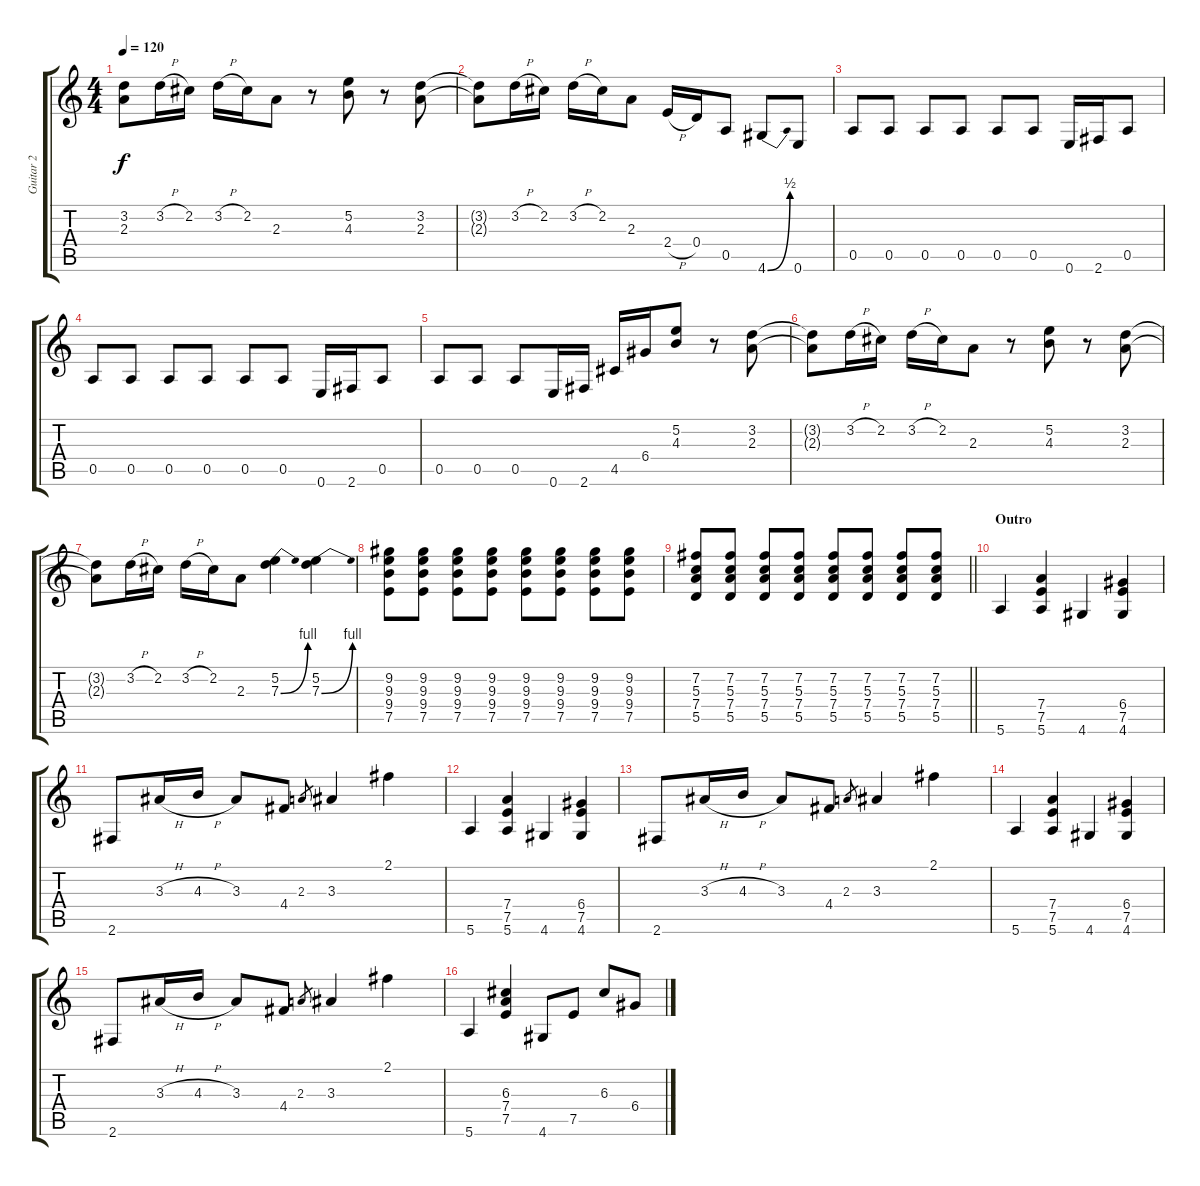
\track ("Guitar 2" "Guitar 2") {instrument overdrivenguitar}
\staff {score tabs}
\tuning (E4 B3 G3 D3 A2 E2) {hide}
\ts (4 4)
\tempo 120
\clef g2
\ks c
(3.2{t} 2.3{t}).8{dy f} 3.2{h}.16 2.2.16 3.2{h}.16 2.2.16 2.3.8 r.8 (5.2 4.3).8 r.8 (3.2 2.3).8 |
(3.2{t} 2.3{t}).8 3.2{h}.16 2.2.16 3.2{h}.16 2.2.16 2.3.8 2.4{h}.16 0.4.16 0.5.8 4.6{be (bend 0 0 60 2)}.8 0.6.8 |
0.5.8 0.5.8 0.5.8 0.5.8 0.5.8 0.5.8 0.6.16 2.6.16 0.5.8 |
0.5.8 0.5.8 0.5.8 0.5.8 0.5.8 0.5.8 0.6.16 2.6.16 0.5.8 |
0.5.8 0.5.8 0.5.8 0.6.16 2.6.16 4.5.16 6.4.16 (5.2 4.3).8 r.8 (3.2 2.3).8 |
(3.2{t} 2.3{t}).8 3.2{h}.16 2.2.16 3.2{h}.16 2.2.16 2.3.8 r.8 (5.2 4.3).8 r.8 (3.2 2.3).8 |
(3.2{t} 2.3{t}).8 3.2{h}.16 2.2.16 3.2{h}.16 2.2.16 2.3.8 (5.2 7.3{be (bend 0 0 60 4)}).4 (5.2 7.3{be (bend 0 0 60 4)}).4 |
(9.2 9.3 9.4 7.5).8 (9.2 9.3 9.4 7.5).8 (9.2 9.3 9.4 7.5).8 (9.2 9.3 9.4 7.5).8 (9.2 9.3 9.4 7.5).8 (9.2 9.3 9.4 7.5).8 (9.2 9.3 9.4 7.5).8 (9.2 9.3 9.4 7.5).8 |
\barLineRight lightlight
(7.2 5.3 7.4 5.5).8 (7.2 5.3 7.4 5.5).8 (7.2 5.3 7.4 5.5).8 (7.2 5.3 7.4 5.5).8 (7.2 5.3 7.4 5.5).8 (7.2 5.3 7.4 5.5).8 (7.2 5.3 7.4 5.5).8 (7.2 5.3 7.4 5.5).8 |
\section ("" "Outro")
5.6.4 (7.4 7.5 5.6).4 4.6.4 (6.4 7.5 4.6).4 |
2.6.8 3.3{h}.16 4.3{h}.16 3.3.8 4.4.8 2.3.8{gr} 3.3.4 2.1.4 |
5.6.4 (7.4 7.5 5.6).4 4.6.4 (6.4 7.5 4.6).4 |
2.6.8 3.3{h}.16 4.3{h}.16 3.3.8 4.4.8 2.3.8{gr} 3.3.4 2.1.4 |
5.6.4 (7.4 7.5 5.6).4 4.6.4 (6.4 7.5 4.6).4 |
2.6.8 3.3{h}.16 4.3{h}.16 3.3.8 4.4.8 2.3.8{gr} 3.3.4 2.1.4 |
5.6.4 (6.3 7.4 7.5).4 4.6.8 7.5.8 6.3.8 6.4.8
